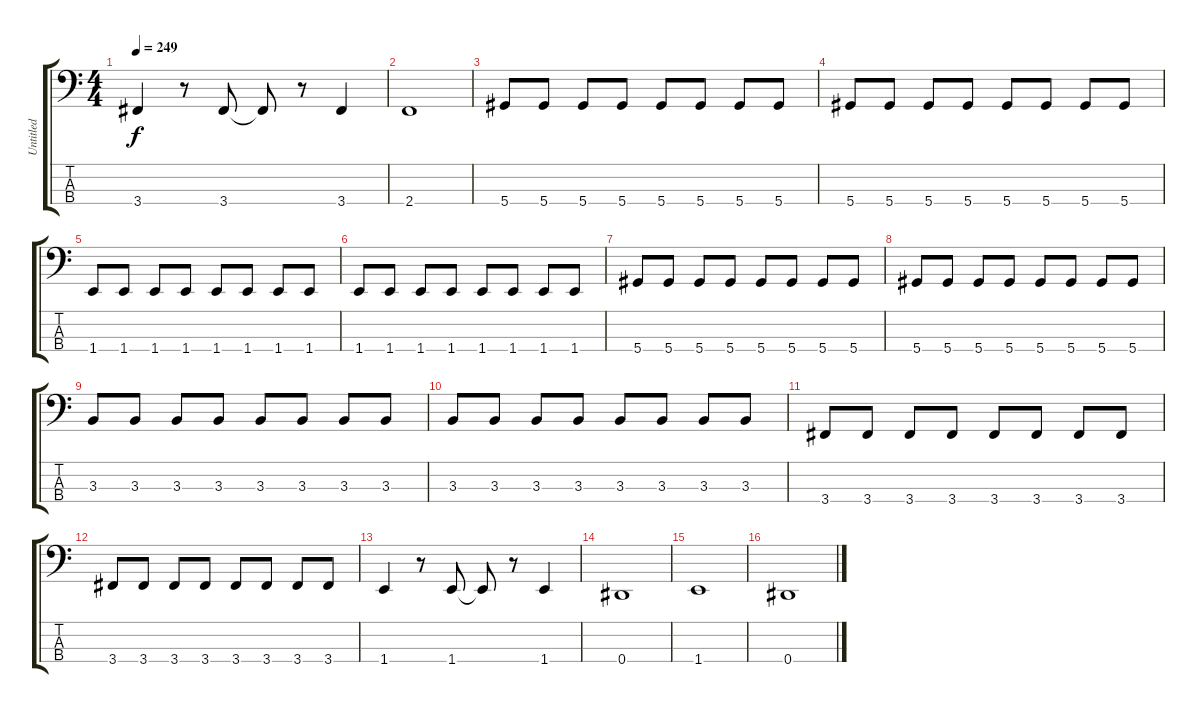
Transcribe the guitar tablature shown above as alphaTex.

\track ("Untitled" "Untitled") {instrument electricbassfinger}
\staff {score tabs}
\tuning (Gb2 Db2 Ab1 Eb1) {hide}
\ts (4 4)
\tempo 249
\clef f4
\ks c
3.4.4{dy f} r.8 3.4.8 3.4{t}.8 r.8 3.4.4 |
2.4.1 |
5.4.8 5.4.8 5.4.8 5.4.8 5.4.8 5.4.8 5.4.8 5.4.8 |
5.4.8 5.4.8 5.4.8 5.4.8 5.4.8 5.4.8 5.4.8 5.4.8 |
1.4.8 1.4.8 1.4.8 1.4.8 1.4.8 1.4.8 1.4.8 1.4.8 |
1.4.8 1.4.8 1.4.8 1.4.8 1.4.8 1.4.8 1.4.8 1.4.8 |
5.4.8 5.4.8 5.4.8 5.4.8 5.4.8 5.4.8 5.4.8 5.4.8 |
5.4.8 5.4.8 5.4.8 5.4.8 5.4.8 5.4.8 5.4.8 5.4.8 |
3.3.8 3.3.8 3.3.8 3.3.8 3.3.8 3.3.8 3.3.8 3.3.8 |
3.3.8 3.3.8 3.3.8 3.3.8 3.3.8 3.3.8 3.3.8 3.3.8 |
3.4.8 3.4.8 3.4.8 3.4.8 3.4.8 3.4.8 3.4.8 3.4.8 |
3.4.8 3.4.8 3.4.8 3.4.8 3.4.8 3.4.8 3.4.8 3.4.8 |
1.4.4 r.8 1.4.8 1.4{t}.8 r.8 1.4.4 |
0.4.1 |
1.4.1 |
0.4.1
